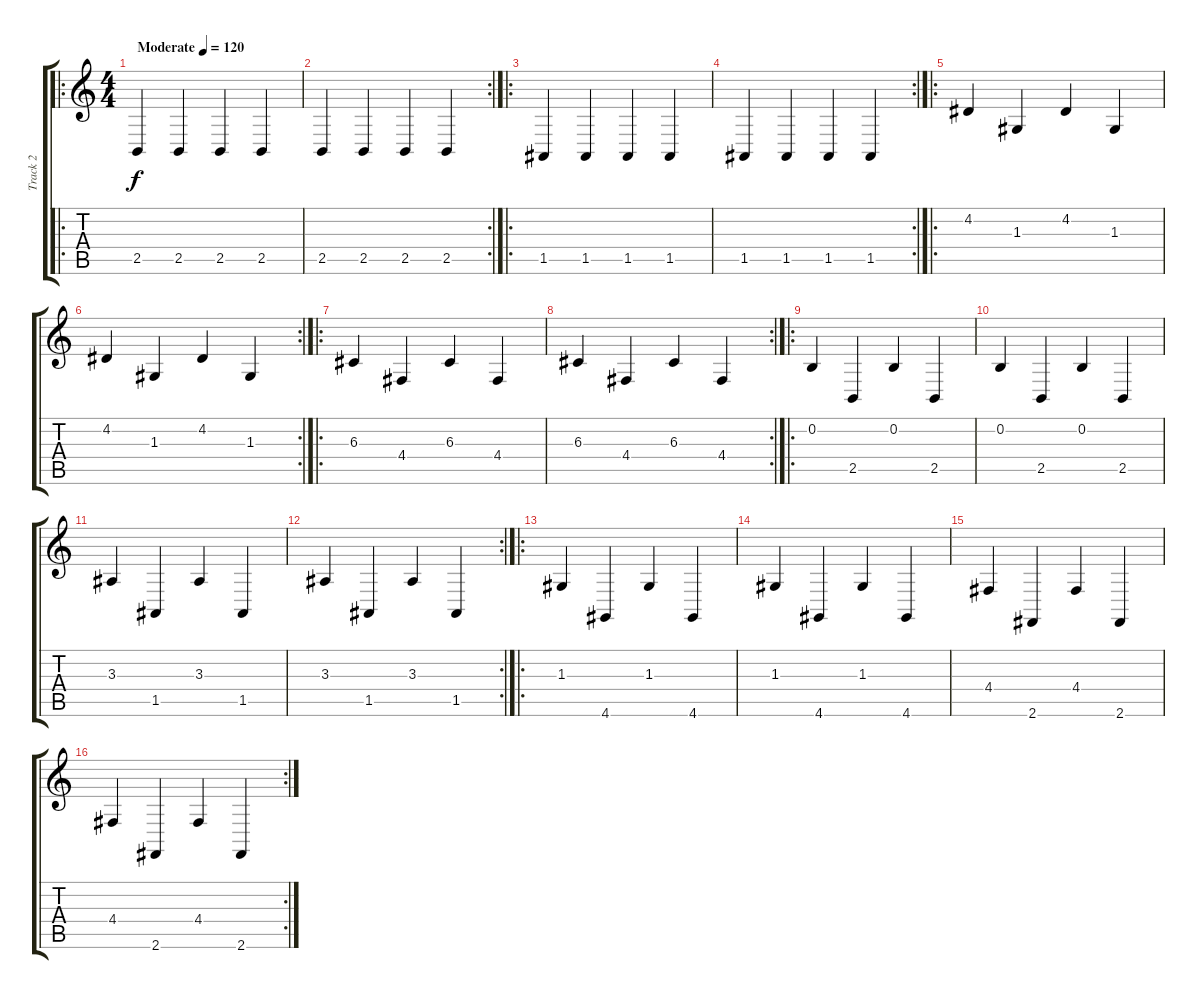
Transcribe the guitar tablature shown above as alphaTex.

\track ("Track 2" "Track 2") {instrument honkytonkpiano}
\staff {score tabs}
\tuning (E4 B3 G3 D3 A2 E2) {hide}
\ro
\ts (4 4)
\tempo (120 "Moderate")
\clef g2
\ks c
2.5.4{dy f instrument honkytonkpiano} 2.5.4 2.5.4 2.5.4 |
\rc 2
2.5.4 2.5.4 2.5.4 2.5.4 |
\ro
1.5.4 1.5.4 1.5.4 1.5.4 |
\rc 2
1.5.4 1.5.4 1.5.4 1.5.4 |
\ro
4.2.4 1.3.4 4.2.4 1.3.4 |
\rc 2
4.2.4 1.3.4 4.2.4 1.3.4 |
\ro
6.3.4 4.4.4 6.3.4 4.4.4 |
\rc 2
6.3.4 4.4.4 6.3.4 4.4.4 |
\ro
0.2.4 2.5.4 0.2.4 2.5.4 |
0.2.4 2.5.4 0.2.4 2.5.4 |
3.3.4 1.5.4 3.3.4 1.5.4 |
\rc 2
3.3.4 1.5.4 3.3.4 1.5.4 |
\ro
1.3.4 4.6.4 1.3.4 4.6.4 |
1.3.4 4.6.4 1.3.4 4.6.4 |
4.4.4 2.6.4 4.4.4 2.6.4 |
\rc 2
4.4.4 2.6.4 4.4.4 2.6.4
